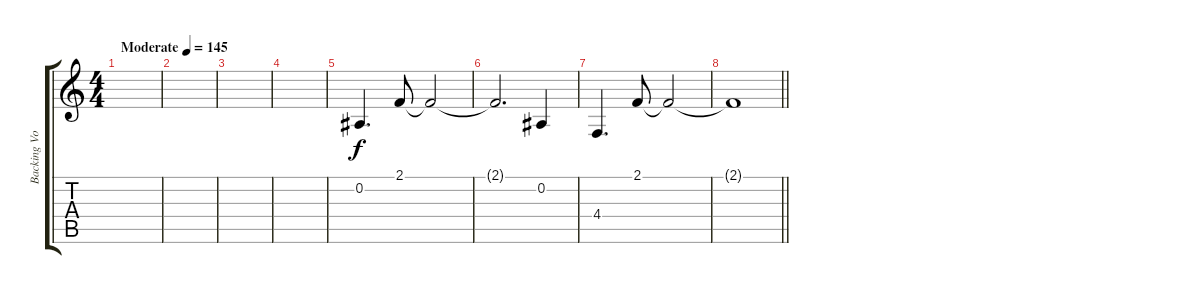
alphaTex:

\track ("Backing Vocal" "Backing Vo") {instrument viola}
\staff {score tabs}
\tuning (Eb4 Bb3 Gb3 Db3 Ab2 Eb2) {hide}
\ts (4 4)
\tempo (145 "Moderate")
\clef g2
\ks c
|
|
|
|
0.2.4{d} 2.1.8 2.1{t}.2 |
2.1{t}.2{d} 0.2.4 |
4.4.4{d} 2.1.8 2.1{t}.2 |
\barLineRight lightlight
2.1{t}.1
